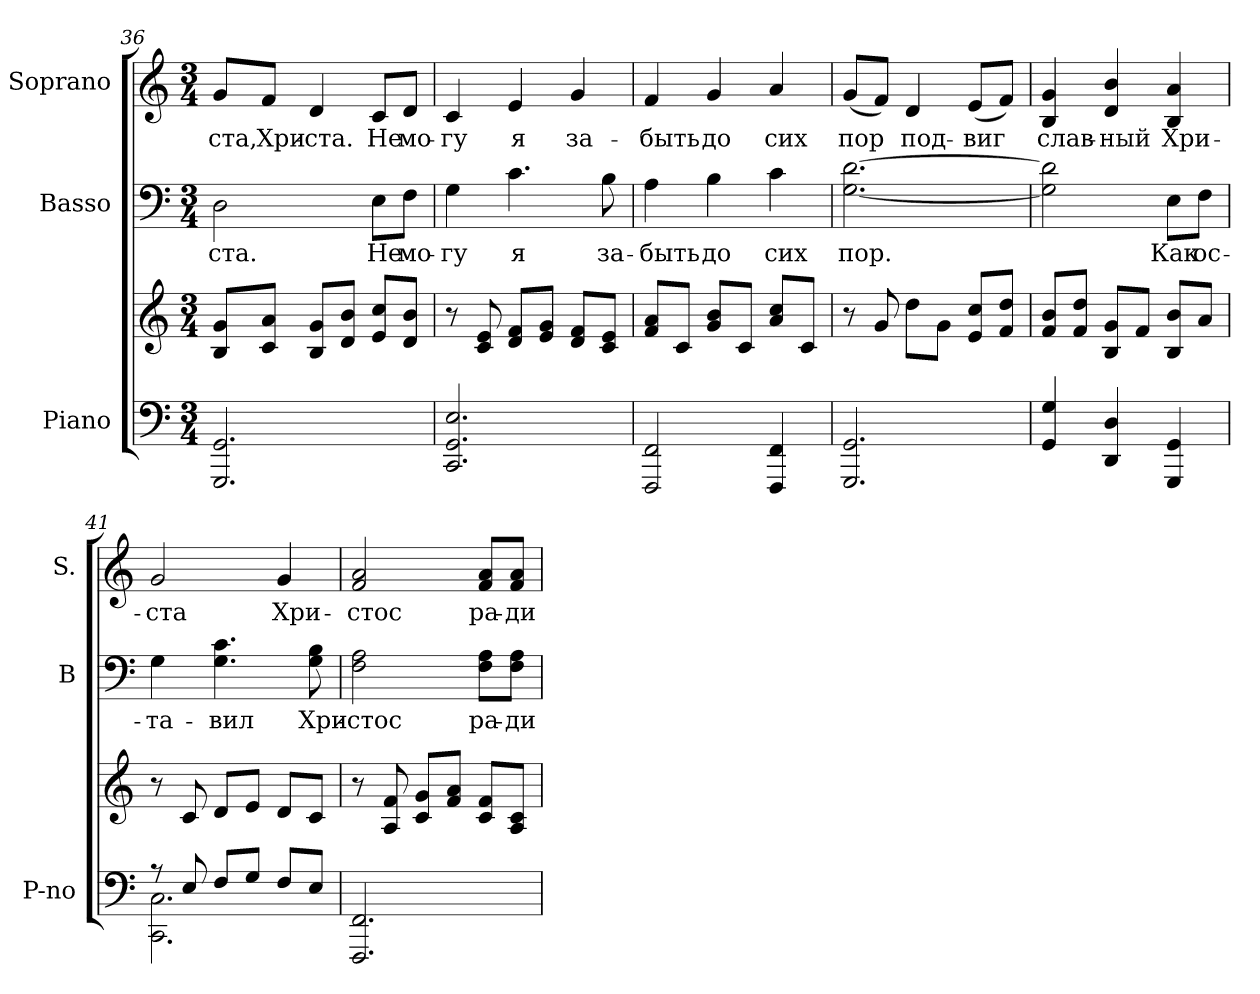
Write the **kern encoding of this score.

**kern	**kern	**kern	**text	**kern	**text
*part3	*part3	*part2	*part2	*part1	*part1
*staff4	*staff3	*staff2	*staff2	*staff1	*staff1
*I"Piano	*	*I"Basso	*	*I"Soprano	*
*I'P-no	*	*I'B	*	*I'S.	*
*clefF4	*clefG2	*clefF4	*	*clefG2	*
*k[]	*k[]	*k[]	*	*k[]	*
*C:	*C:	*C:	*	*C:	*
*M3/4	*M3/4	*M3/4	*	*M3/4	*
=36	=36	=36	=36	=36	=36
!	!	!	!LO:LY:a:color=#000000	!	!
!	!	!	!	!	!LO:LY:b:color=#000000
2.GGGi/ 2.GGi	8Bi/ 8giL	2Di\	-ста.	8gi/L	-ста,
!	!	!	!	!	!LO:LY:b:color=#000000
.	8ci/ 8aiJ	.	.	8fi/J	Хри-
!	!	!	!	!	!LO:LY:b:color=#000000
.	8Bi/ 8giL	.	.	4di/	-ста.
.	8di/ 8biJ	.	.	.	.
!	!	!	!LO:LY:a:color=#000000	!	!
!	!	!	!	!	!LO:LY:b:color=#000000
.	8ei/ 8cciL	8Ei\L	Не	8ci/L	Не
!	!	!	!LO:LY:a:color=#000000	!	!
!	!	!	!	!	!LO:LY:b:color=#000000
.	8di/ 8biJ	8Fi\J	мо-	8di/J	мо-
!!LO:LB:g=z
=37	=37	=37	=37	=37	=37
!	!	!	!LO:LY:a:color=#000000	!	!
!	!	!	!	!	!LO:LY:b:color=#000000
2.CCi/ 2.GGi 2.Ei	8r	4Gi\	-гу	4ci/	-гу
.	8ci/ 8ei	.	.	.	.
!	!	!	!LO:LY:a:color=#000000	!	!
!	!	!	!	!	!LO:LY:b:color=#000000
.	8di/ 8fiL	4.ci\	я	4ei/	я
.	8ei/ 8giJ	.	.	.	.
!	!	!	!	!	!LO:LY:b:color=#000000
.	8di/ 8fiL	.	.	4gi/	за-
!	!	!	!LO:LY:a:color=#000000	!	!
.	8ci/ 8eiJ	8Bi\	за-	.	.
=38	=38	=38	=38	=38	=38
!	!	!	!LO:LY:a:color=#000000	!	!
!	!	!	!	!	!LO:LY:b:color=#000000
2FFFi/ 2FFi	8fi/ 8aiL	4Ai\	-быть	4fi/	-быть
.	8ci/J	.	.	.	.
!	!	!	!LO:LY:a:color=#000000	!	!
!	!	!	!	!	!LO:LY:b:color=#000000
.	8gi/ 8biL	4Bi\	до	4gi/	до
.	8ci/J	.	.	.	.
!	!	!	!LO:LY:a:color=#000000	!	!
!	!	!	!	!	!LO:LY:b:color=#000000
4FFFi/ 4FFi	8ai/ 8cciL	4ci\	сих	4ai/	сих
.	8ci/J	.	.	.	.
=39	=39	=39	=39	=39	=39
!	!	!	!LO:LY:a:color=#000000	!	!
!	!	!	!	!	!LO:LY:b:color=#000000
2.GGGi/ 2.GGi	8r	[<2.Gi\ [>2.di	пор.	(8gi/L	пор
.	8gi/	.	.	8fi/J)	.
!	!	!	!	!	!LO:LY:b:color=#000000
.	8ddi\L	.	.	4di/	под-
.	8gi\J	.	.	.	.
!	!	!	!	!	!LO:LY:b:color=#000000
.	8ei/ 8cciL	.	.	(8ei/L	-виг
.	8fi/ 8ddiJ	.	.	8fi/J)	.
=40	=40	=40	=40	=40	=40
!	!	!	!	!	!LO:LY:b:color=#000000
4GGi/ 4Gi	8fi/ 8biL	2Gi\] 2di]	.	4Bi/ 4gi	слав-
.	8fi/ 8ddiJ	.	.	.	.
!	!	!	!	!	!LO:LY:b:color=#000000
4DDi/ 4Di	8Bi/ 8giL	.	.	4di/ 4bi	-ный
.	8fi/J	.	.	.	.
!	!	!	!LO:LY:a:color=#000000	!	!
!	!	!	!	!	!LO:LY:b:color=#000000
4GGGi/ 4GGi	8Bi/ 8biL	8Ei\L	Как	4Bi/ 4ai	Хри-
!	!	!	!LO:LY:a:color=#000000	!	!
.	8ai/J	8Fi\J	ос-	.	.
!!LO:PB:g=z
=41	=41	=41	=41	=41	=41
*^	*	*	*	*	*
!	!	!	!	!LO:LY:a:color=#000000	!	!
!	!	!	!	!	!	!LO:LY:b:color=#000000
8r	2.CCi\ 2.Ci	8r	4Gi\	-та-	2gi/	-ста
8Ei/	.	8ci/	.	.	.	.
!	!	!	!	!LO:LY:a:color=#000000	!	!
8Fi/L	.	8di/L	4.Gi\ 4.ci	-вил	.	.
8Gi/J	.	8ei/J	.	.	.	.
!	!	!	!	!	!	!LO:LY:b:color=#000000
8Fi/L	.	8di/L	.	.	4gi/	Хри-
!	!	!	!	!LO:LY:a:color=#000000	!	!
8Ei/J	.	8ci/J	8Gi\ 8Bi	Хри-	.	.
*v	*v	*	*	*	*	*
=42	=42	=42	=42	=42	=42
!	!	!	!LO:LY:a:color=#000000	!	!
!	!	!	!	!	!LO:LY:b:color=#000000
2.FFFi/ 2.FFi	8r	2Fi\ 2Ai	-стос	2fi/ 2ai	-стос
.	8Ai/ 8fi	.	.	.	.
.	8ci/ 8giL	.	.	.	.
.	8fi/ 8aiJ	.	.	.	.
!	!	!	!LO:LY:a:color=#000000	!	!
!	!	!	!	!	!LO:LY:b:color=#000000
.	8ci/ 8fiL	8Fi\ 8AiL	ра-	8fi/ 8aiL	ра-
!	!	!	!LO:LY:a:color=#000000	!	!
!	!	!	!	!	!LO:LY:b:color=#000000
.	8Ai/ 8ciJ	8Fi\ 8AiJ	-ди	8fi/ 8aiJ	-ди
=	=	=	=	=	=
*-	*-	*-	*-	*-	*-
